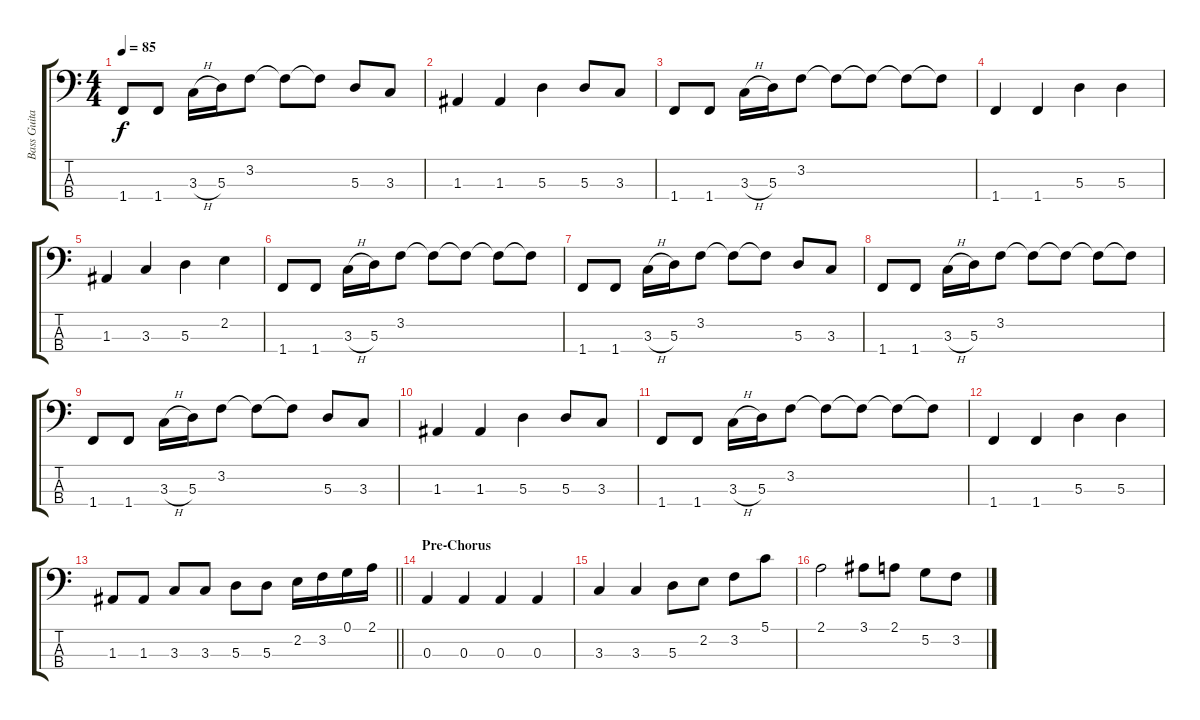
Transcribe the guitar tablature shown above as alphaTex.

\track ("Bass Guitar" "Bass Guita") {instrument electricbassfinger}
\staff {score tabs}
\tuning (G2 D2 A1 E1) {hide}
\ts (4 4)
\tempo 85
\clef f4
\ks c
1.4.8{dy f} 1.4.8 3.3{h}.16 5.3.16 3.2.8 3.2{t}.8 3.2{t}.8 5.3.8 3.3.8 |
1.3.4 1.3.4 5.3.4 5.3.8 3.3.8 |
1.4.8 1.4.8 3.3{h}.16 5.3.16 3.2.8 3.2{t}.8 3.2{t}.8 3.2{t}.8 3.2{t}.8 |
1.4.4 1.4.4 5.3.4 5.3.4 |
1.3.4 3.3.4 5.3.4 2.2.4 |
1.4.8 1.4.8 3.3{h}.16 5.3.16 3.2.8 3.2{t}.8 3.2{t}.8 3.2{t}.8 3.2{t}.8 |
1.4.8 1.4.8 3.3{h}.16 5.3.16 3.2.8 3.2{t}.8 3.2{t}.8 5.3.8 3.3.8 |
1.4.8 1.4.8 3.3{h}.16 5.3.16 3.2.8 3.2{t}.8 3.2{t}.8 3.2{t}.8 3.2{t}.8 |
1.4.8 1.4.8 3.3{h}.16 5.3.16 3.2.8 3.2{t}.8 3.2{t}.8 5.3.8 3.3.8 |
1.3.4 1.3.4 5.3.4 5.3.8 3.3.8 |
1.4.8 1.4.8 3.3{h}.16 5.3.16 3.2.8 3.2{t}.8 3.2{t}.8 3.2{t}.8 3.2{t}.8 |
1.4.4 1.4.4 5.3.4 5.3.4 |
\barLineRight lightlight
1.3.8 1.3.8 3.3.8 3.3.8 5.3.8 5.3.8 2.2.16 3.2.16 0.1.16 2.1.16 |
\section ("" "Pre-Chorus")
0.3.4 0.3.4 0.3.4 0.3.4 |
3.3.4 3.3.4 5.3.8 2.2.8 3.2.8 5.1.8 |
2.1.2 3.1.8 2.1.8 5.2.8 3.2.8
